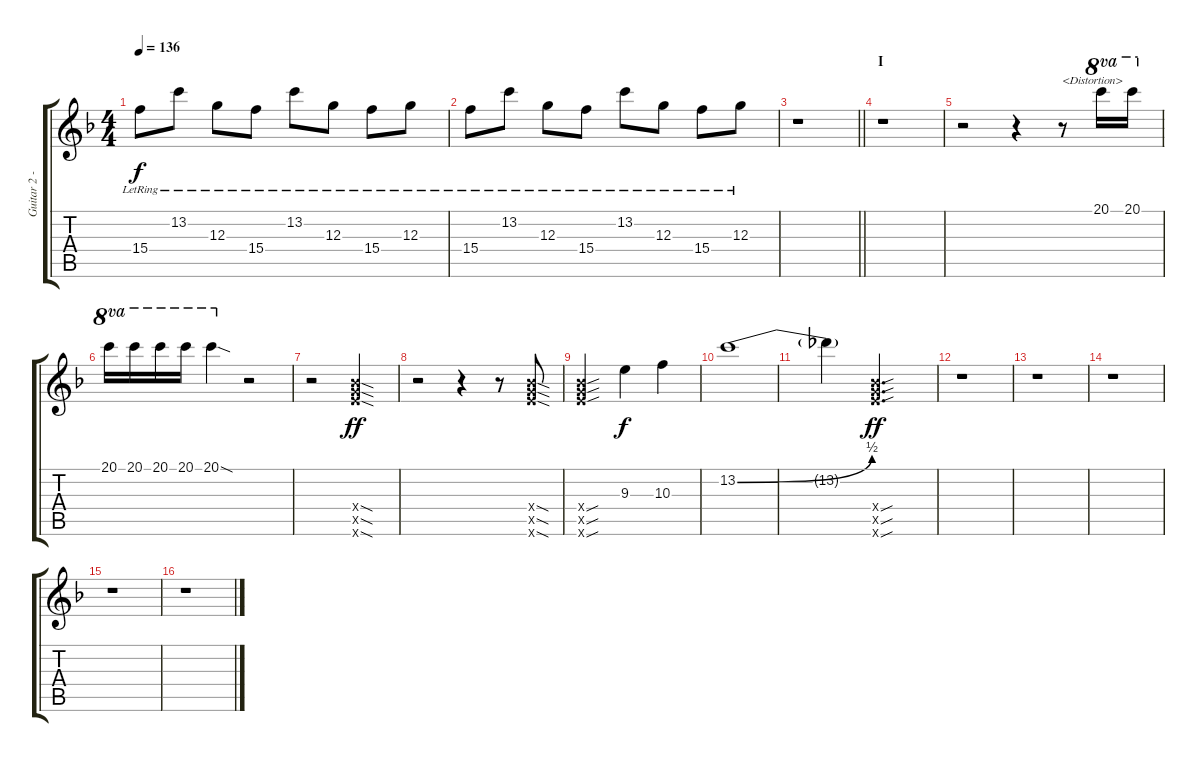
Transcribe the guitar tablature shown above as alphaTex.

\track ("Guitar 2 - Hiroto" "Guitar 2 -") {instrument overdrivenguitar}
\staff {score tabs}
\tuning (E4 B3 G3 D3 A2 E2) {hide}
\ts (4 4)
\tempo 136
\clef g2
\ks f
15.4{lr}.8{dy f} 13.2{lr}.8 12.3{lr}.8 15.4{lr}.8 13.2{lr}.8 12.3{lr}.8 15.4{lr}.8 12.3{lr}.8 |
15.4{lr}.8 13.2{lr}.8 12.3{lr}.8 15.4{lr}.8 13.2{lr}.8 12.3{lr}.8 15.4{lr}.8 12.3{lr}.8 |
\barLineRight lightlight
r.1 |
\section ("" "I")
r.1 |
r.2 r.4 r.8{txt "<Distortion>" volume 9 balance 8 instrument overdrivenguitar} 20.1.16{ot 8va} 20.1.16{ot 8va} |
20.1.16{ot 8va} 20.1.16{ot 8va} 20.1.16{ot 8va} 20.1.16{ot 8va} 20.1{sod}.4{ot 8va} r.2 |
r.2 (8.4{sod x} 10.5{sod x} 12.6{sod x}).2{dy ff} |
r.2 r.4 r.8 (8.4{sod x} 10.5{sod x} 12.6{sod x}).8 |
(8.4{sou x} 10.5{sou x} 12.6{sou x}).2 9.3.4{dy f} 10.3.4 |
13.2{be (bend 0 0 60 2)}.1 |
13.2{t}.4 (8.4{sou x} 10.5{sou x} 12.6{sou x}).2{d dy ff} |
r.1 |
r.1 |
r.1 |
r.1 |
r.1
